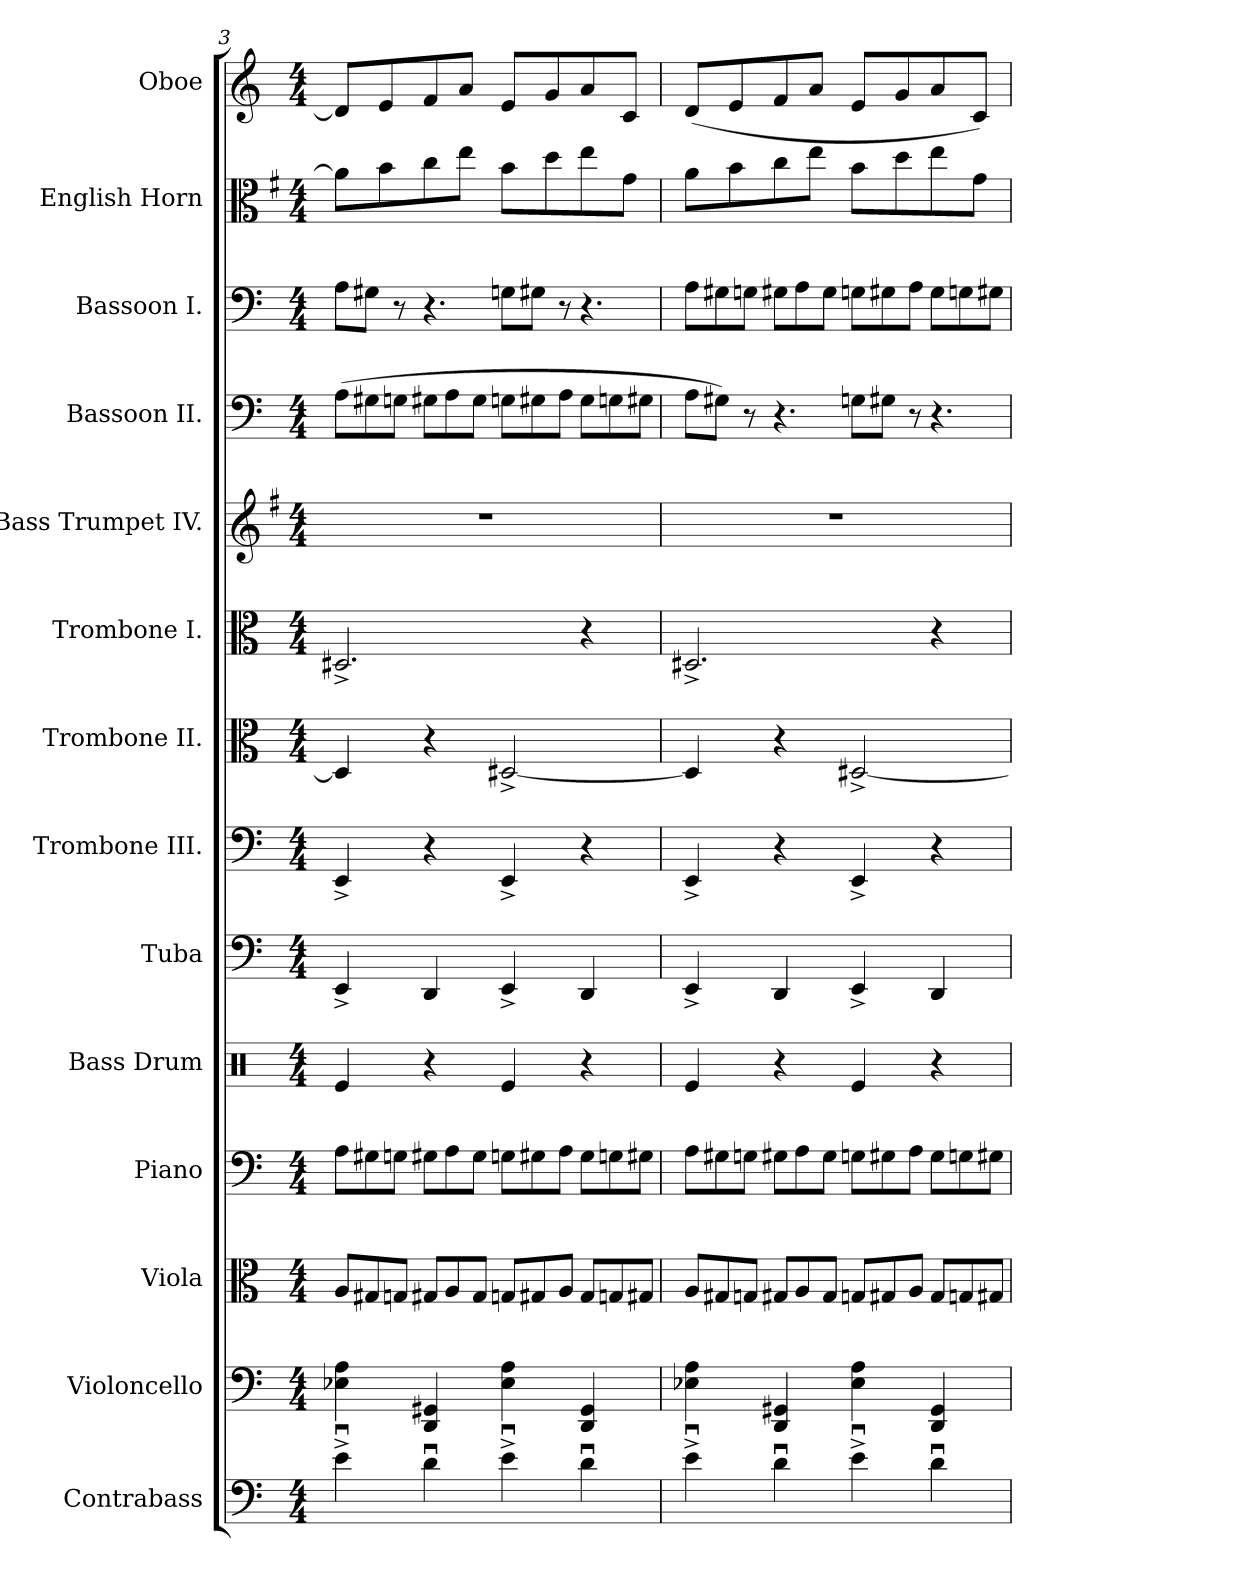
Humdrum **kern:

**kern	**kern	**kern	**kern	**kern	**kern	**kern	**kern	**kern	**kern	**kern	**kern	**kern	**kern
*part14	*part13	*part12	*part11	*part10	*part9	*part8	*part7	*part6	*part5	*part4	*part3	*part2	*part1
*staff14	*staff13	*staff12	*staff11	*staff10	*staff9	*staff8	*staff7	*staff6	*staff5	*staff4	*staff3	*staff2	*staff1
*I"Contrabass	*I"Violoncello	*I"Viola	*I"Piano	*I"Bass Drum	*I"Tuba	*I"Trombone III.	*I"Trombone II.	*I"Trombone I.	*I"Bass Trumpet IV.	*I"Bassoon II.	*I"Bassoon I.	*I"English Horn	*I"Oboe
*I'Cb.	*I'Vc.	*I'Vla.	*I'Pno.	*I'B. D.	*I'Tba.	*	*I'Tbn.	*I'Tbn.	*	*I'Bsn.	*I'Bsn.	*	*I'Ob.
*clefF4	*clefF4	*clefC3	*clefF4	*clefX	*clefF4	*clefF4	*clefC3	*clefC3	*clefG2	*clefF4	*clefF4	*clefC3	*clefG2
*	*	*	*	*	*	*	*	*	*ITrd4c7	*	*	*ITrd4c7	*
*k[]	*k[]	*k[]	*k[]	*k[]	*k[]	*k[]	*k[]	*k[]	*k[]	*k[]	*k[]	*k[]	*k[]
*C:	*C:	*C:	*C:	*C:	*C:	*C:	*C:	*C:	*C:	*C:	*C:	*C:	*C:
*M4/4	*M4/4	*M4/4	*M4/4	*M4/4	*M4/4	*M4/4	*M4/4	*M4/4	*M4/4	*M4/4	*M4/4	*M4/4	*M4/4
*	*	*Xtuplet	*Xtuplet	*	*	*	*	*	*	*Xtuplet	*Xtuplet	*	*
=3	=3	=3	=3	=3	=3	=3	=3	=3	=3	=3	=3	=3	=3
4e^u	4E-X 4A	12AL	12AL	4Re/	4EE^	4EE^	4D#]	2.D#X^	1r	(12AL	12AL	8dL]	8dL]
.	.	12G#X	12G#X	.	.	.	.	.	.	12G#X	12G#XJ	.	.
.	.	.	.	.	.	.	.	.	.	.	.	8e	8e
.	.	12GnJ	12GnJ	.	.	.	.	.	.	12GnJ	12r	.	.
4du	4DD 4GG#X	12G#XL	12G#XL	4r	4DD	4r	4r	.	.	12G#XL	6.r	8f	8f
.	.	12A	12A	.	.	.	.	.	.	12A	.	.	.
.	.	.	.	.	.	.	.	.	.	.	.	8aJ	8aJ
.	.	12G#J	12G#J	.	.	.	.	.	.	12G#J	.	.	.
4e^u	4E- 4A	12GnL	12GnL	4Re/	4EE^	4EE^	[2D#X^	.	.	12GnL	12GnL	8eL	8eL
.	.	12G#X	12G#X	.	.	.	.	.	.	12G#X	12G#XJ	.	.
.	.	.	.	.	.	.	.	.	.	.	.	8g	8g
.	.	12AJ	12AJ	.	.	.	.	.	.	12AJ	12r	.	.
4du	4DD 4GG#	12G#L	12G#L	4r	4DD	4r	.	4r	.	12G#L	6.r	8a	8a
.	.	12Gn	12Gn	.	.	.	.	.	.	12Gn	.	.	.
.	.	.	.	.	.	.	.	.	.	.	.	8cJ	8cJ
.	.	12G#XJ	12G#XJ	.	.	.	.	.	.	12G#XJ	.	.	.
=4	=4	=4	=4	=4	=4	=4	=4	=4	=4	=4	=4	=4	=4
4e^u	4E-X 4A	12AL	12AL	4Re/	4EE^	4EE^	4D#]	2.D#X^	1r	12AL	12AL	8dL	(8dL
.	.	12G#X	12G#X	.	.	.	.	.	.	12G#XJ)	12G#X	.	.
.	.	.	.	.	.	.	.	.	.	.	.	8e	8e
.	.	12GnJ	12GnJ	.	.	.	.	.	.	12r	12GnJ	.	.
4du	4DD 4GG#X	12G#XL	12G#XL	4r	4DD	4r	4r	.	.	6.r	12G#XL	8f	8f
.	.	12A	12A	.	.	.	.	.	.	.	12A	.	.
.	.	.	.	.	.	.	.	.	.	.	.	8aJ	8aJ
.	.	12G#J	12G#J	.	.	.	.	.	.	.	12G#J	.	.
4e^u	4E- 4A	12GnL	12GnL	4Re/	4EE^	4EE^	[2D#X^	.	.	12GnL	12GnL	8eL	8eL
.	.	12G#X	12G#X	.	.	.	.	.	.	12G#XJ	12G#X	.	.
.	.	.	.	.	.	.	.	.	.	.	.	8g	8g
.	.	12AJ	12AJ	.	.	.	.	.	.	12r	12AJ	.	.
4du	4DD 4GG#	12G#L	12G#L	4r	4DD	4r	.	4r	.	6.r	12G#L	8a	8a
.	.	12Gn	12Gn	.	.	.	.	.	.	.	12Gn	.	.
.	.	.	.	.	.	.	.	.	.	.	.	8cJ	8cJ)
.	.	12G#XJ	12G#XJ	.	.	.	.	.	.	.	12G#XJ	.	.
=	=	=	=	=	=	=	=	=	=	=	=	=	=
*-	*-	*-	*-	*-	*-	*-	*-	*-	*-	*-	*-	*-	*-
